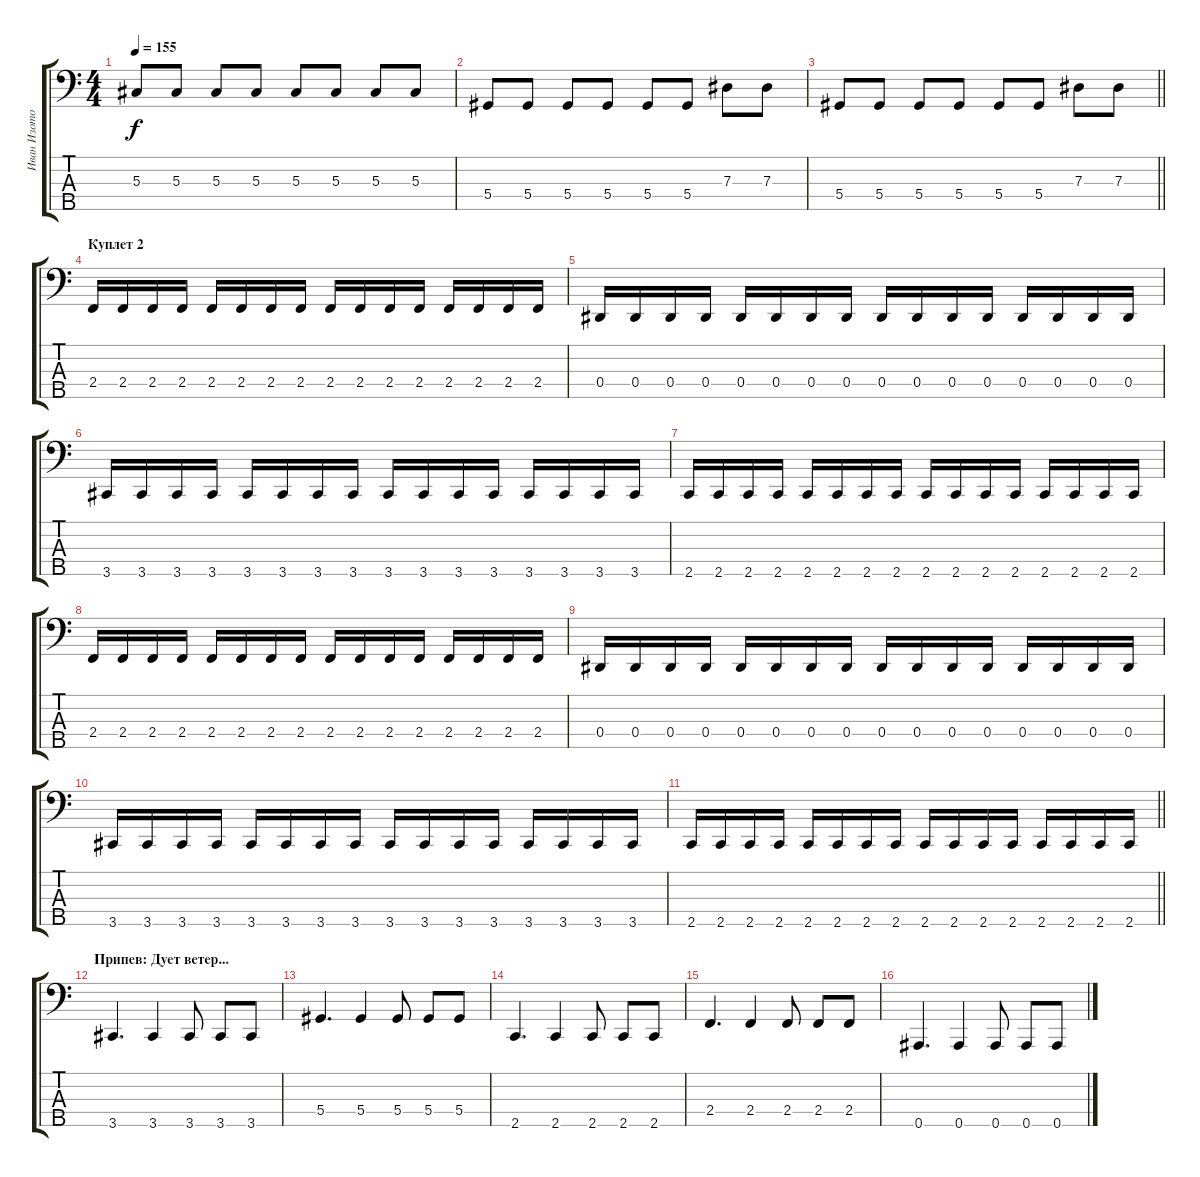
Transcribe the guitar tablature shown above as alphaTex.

\track ("Иван Изотов" "Иван Изото") {instrument electricbasspick}
\staff {score tabs}
\tuning (Gb2 Db2 Ab1 Eb1 Bb0) {hide}
\ts (4 4)
\tempo 155
\clef f4
\ks c
5.3.8{dy f} 5.3.8 5.3.8 5.3.8 5.3.8 5.3.8 5.3.8 5.3.8 |
5.4.8 5.4.8 5.4.8 5.4.8 5.4.8 5.4.8 7.3.8 7.3.8 |
\barLineRight lightlight
5.4.8 5.4.8 5.4.8 5.4.8 5.4.8 5.4.8 7.3.8 7.3.8 |
\section ("" "Куплет 2")
2.4.16 2.4.16 2.4.16 2.4.16 2.4.16 2.4.16 2.4.16 2.4.16 2.4.16 2.4.16 2.4.16 2.4.16 2.4.16 2.4.16 2.4.16 2.4.16 |
0.4.16 0.4.16 0.4.16 0.4.16 0.4.16 0.4.16 0.4.16 0.4.16 0.4.16 0.4.16 0.4.16 0.4.16 0.4.16 0.4.16 0.4.16 0.4.16 |
3.5.16 3.5.16 3.5.16 3.5.16 3.5.16 3.5.16 3.5.16 3.5.16 3.5.16 3.5.16 3.5.16 3.5.16 3.5.16 3.5.16 3.5.16 3.5.16 |
2.5.16 2.5.16 2.5.16 2.5.16 2.5.16 2.5.16 2.5.16 2.5.16 2.5.16 2.5.16 2.5.16 2.5.16 2.5.16 2.5.16 2.5.16 2.5.16 |
2.4.16 2.4.16 2.4.16 2.4.16 2.4.16 2.4.16 2.4.16 2.4.16 2.4.16 2.4.16 2.4.16 2.4.16 2.4.16 2.4.16 2.4.16 2.4.16 |
0.4.16 0.4.16 0.4.16 0.4.16 0.4.16 0.4.16 0.4.16 0.4.16 0.4.16 0.4.16 0.4.16 0.4.16 0.4.16 0.4.16 0.4.16 0.4.16 |
3.5.16 3.5.16 3.5.16 3.5.16 3.5.16 3.5.16 3.5.16 3.5.16 3.5.16 3.5.16 3.5.16 3.5.16 3.5.16 3.5.16 3.5.16 3.5.16 |
\barLineRight lightlight
2.5.16 2.5.16 2.5.16 2.5.16 2.5.16 2.5.16 2.5.16 2.5.16 2.5.16 2.5.16 2.5.16 2.5.16 2.5.16 2.5.16 2.5.16 2.5.16 |
\section ("" "Припев: Дует ветер...")
3.5.4{d} 3.5.4 3.5.8 3.5.8 3.5.8 |
5.4.4{d} 5.4.4 5.4.8 5.4.8 5.4.8 |
2.5.4{d} 2.5.4 2.5.8 2.5.8 2.5.8 |
2.4.4{d} 2.4.4 2.4.8 2.4.8 2.4.8 |
0.5.4{d} 0.5.4 0.5.8 0.5.8 0.5.8
